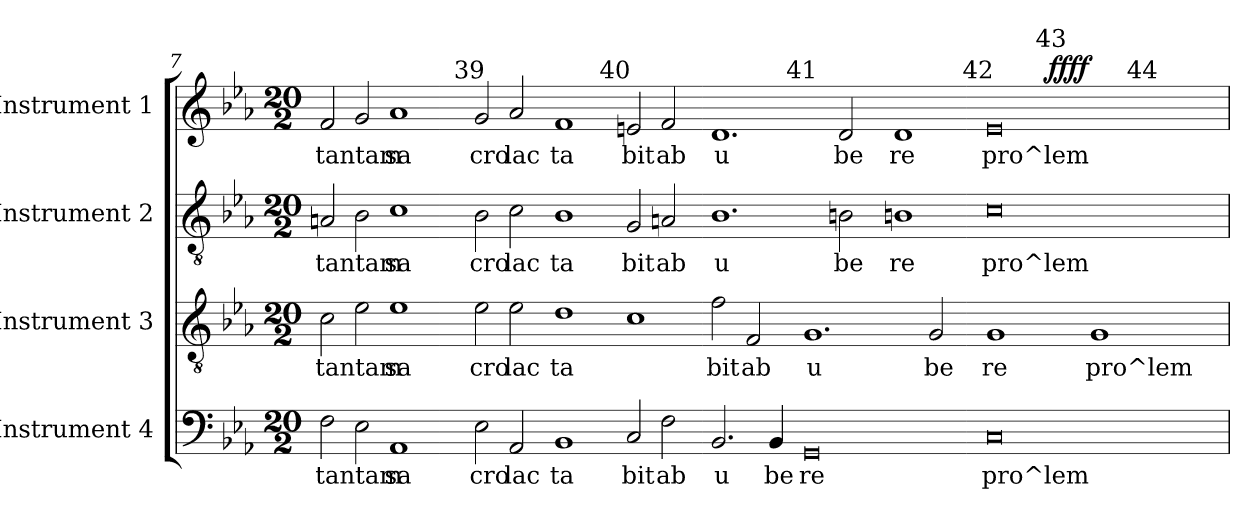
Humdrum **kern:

**kern	**text	**kern	**text	**dynam	**kern	**text	**kern	**text	**dynam
*part4	*part4	*part3	*part3	*part3	*part2	*part2	*part1	*part1	*part1
*staff4	*staff4	*staff3	*staff3	*staff3	*staff2	*staff2	*staff1	*staff1	*staff1
*I"Instrument 4	*	*I"Instrument 3	*	*	*I"Instrument 2	*	*I"Instrument 1	*	*
!!LO:PB:g=z
*clefF4	*	*clefGv2	*	*	*clefGv2	*	*clefG2	*	*
*k[b-e-a-]	*	*k[b-e-a-]	*	*	*k[b-e-a-]	*	*k[b-e-a-]	*	*
*E-:	*	*E-:	*	*	*E-:	*	*E-:	*	*
*M20/2	*	*M20/2	*	*	*M20/2	*	*M20/2	*	*
=7	=7	=7	=7	=7	=7	=7	=7	=7	=7
!	!LO:LY:b:cj	!	!LO:LY:b:cj	!	!	!LO:LY:b:cj	!	!LO:LY:b:cj	!
*	*	*^	*	*	*	*	*^	*	*
*	*	*	*	*	*	*	*	*	*^	*	*
*	*	*	*	*	*	*	*	*	*	*^	*	*
*	*	*	*	*	*	*	*	*	*	*	*^	*	*
*	*	*	*	*	*	*	*	*	*	*	*	*^	*	*
*	*	*	*	*	*	*	*	*	*	*	*	*	*^	*	*
*	*	*	*	*	*	*	*	*	*	*	*	*	*	*^	*	*
2F\	tantam	2c\	1ryy	tantam	.	2An/	tantam	2f/	1ryy	1ryy	4%15ryy	1ryy	1ryy	1ryy	1ryy	tantam	.
!	!LO:LY:b:cj	!	!	!LO:LY:b:cj	!	!	!LO:LY:b:cj	!	!	!	!	!	!	!	!	!LO:LY:b:cj	!
2E-\	.	2e-\	.	.	.	2B-\	.	2g/	.	.	.	.	.	.	.	.	.
!	!LO:LY:b:cj	!	!	!LO:LY:b:cj	!	!	!LO:LY:b:cj	!	!	!	!	!	!	!	!	!LO:LY:b:cj	!
1AA-	sa	1e-	1ryy	sa	.	1c	sa	1a-	1ryy	2ryy	.	1ryy	1ryy	1ryy	1ryy	sa	.
.	.	.	.	.	.	.	.	.	.	4ryy	.	.	.	.	.	.	.
.	.	.	.	.	.	.	.	.	.	32ryy	.	.	.	.	.	.	.
!	!	!	!	!	!	!	!	!	!	!LO:TX:a:t=39	!	!	!	!	!	!	!
.	.	.	.	.	.	.	.	.	.	1ryy	.	.	.	.	.	.	.
!	!LO:LY:b:cj	!	!	!LO:LY:b:cj	!	!	!LO:LY:b:cj	!	!	!	!	!	!	!	!	!LO:LY:b:cj	!
2E-\	cro	2e-\	1ryy	cro	.	2B-\	cro	2g/	1ryy	.	.	1ryy	1ryy	1ryy	1ryy	cro	.
!	!LO:LY:b:cj	!	!	!LO:LY:b:cj	!	!	!LO:LY:b:cj	!	!	!	!	!	!	!	!	!LO:LY:b:cj	!
2AA-/	lac	2e-\	.	lac	.	2c\	lac	2a-/	.	.	.	.	.	.	.	lac	.
.	.	.	.	.	.	.	.	.	.	1ryy	.	.	.	.	.	.	.
!	!LO:LY:b:cj	!	!	!LO:LY:b:cj	!	!	!LO:LY:b:cj	!	!	!	!	!	!	!	!	!LO:LY:b:cj	!
1BB-	ta	1d	1ryy	ta	.	1B-	ta	1f	1ryy	.	.	1ryy	1ryy	1ryy	1ryy	ta	.
!	!	!	!	!	!	!	!	!	!	!	!LO:TX:a:t=40	!	!	!	!	!	!
.	.	.	.	.	.	.	.	.	.	.	1ryy	.	.	.	.	.	.
.	.	.	.	.	.	.	.	.	.	1ryy	.	.	.	.	.	.	.
!	!LO:LY:b:cj	!	!	!LO:LY:b:cj	!	!	!LO:LY:b:cj	!	!	!	!	!	!	!	!	!LO:LY:b:cj	!
2C/	bit	1c	1ryy	.	.	2G/	bit	2en/	1ryy	.	.	1ryy	1ryy	1ryy	1ryy	bit	.
!	!LO:LY:b:cj	!	!	!	!	!	!LO:LY:b:cj	!	!	!	!	!	!	!	!	!LO:LY:b:cj	!
2F\	ab	.	.	.	.	2An/	ab	2f/	.	.	.	.	.	.	.	ab	.
.	.	.	.	.	.	.	.	.	.	.	1ryy	.	.	.	.	.	.
.	.	.	.	.	.	.	.	.	.	1ryy	.	.	.	.	.	.	.
!	!LO:LY:b:cj	!	!	!LO:LY:b:cj	!	!	!LO:LY:b:cj	!	!	!	!	!	!	!	!	!LO:LY:b:cj	!
2.BB-/	u	2f\	1ryy	bit	.	1.B-	u	1.d	1ryy	.	.	2ryy	1ryy	1ryy	1ryy	u	.
!	!	!	!	!LO:LY:b:cj	!	!	!	!	!	!	!	!	!	!	!	!	!
.	.	2F/	.	ab	.	.	.	.	.	.	.	4ryy	.	.	.	.	.
!	!LO:LY:b:cj	!	!	!	!	!	!	!	!	!	!	!	!	!	!	!	!
4BB-/	be	.	.	.	.	.	.	.	.	.	1ryy	16ryy	.	.	.	.	.
.	.	.	.	.	.	.	.	.	.	1ryy	.	.	.	.	.	.	.
.	.	.	.	.	.	.	.	.	.	.	.	64ryy	.	.	.	.	.
!	!	!	!	!	!	!	!	!	!	!	!	!LO:TX:a:t=41	!	!	!	!	!
.	.	.	.	.	.	.	.	.	.	.	.	1ryy	.	.	.	.	.
!	!LO:LY:b:cj	!	!	!LO:LY:b:cj	!	!	!	!	!	!	!	!	!	!	!	!	!
0GG	re	1.G	1ryy	u	.	.	.	.	1ryy	.	.	.	1ryy	1ryy	1ryy	.	.
!	!	!	!	!	!	!	!LO:LY:b:cj	!	!	!	!	!	!	!	!	!LO:LY:b:cj	!
.	.	.	.	.	.	2Bn\	be	2d/	.	.	.	.	.	.	.	be	.
.	.	.	.	.	.	.	.	.	.	.	1ryy	.	.	.	.	.	.
.	.	.	.	.	.	.	.	.	.	1ryy	.	.	.	.	.	.	.
.	.	.	.	.	.	.	.	.	.	.	.	1ryy	.	.	.	.	.
!	!	!	!	!	!	!	!LO:LY:b:cj	!	!	!	!	!	!	!	!	!LO:LY:b:cj	!
.	.	.	1ryy	.	.	1Bn	re	1d	1ryy	.	.	.	2ryy	1ryy	1ryy	re	.
!	!	!	!	!LO:LY:b:cj	!	!	!	!	!	!	!	!	!	!	!	!	!
.	.	2G/	.	be	.	.	.	.	.	.	.	.	4ryy	.	.	.	.
.	.	.	.	.	.	.	.	.	.	.	1ryy	.	32.ryy	.	.	.	.
.	.	.	.	.	.	.	.	.	.	1ryy	.	.	.	.	.	.	.
!	!	!	!	!	!	!	!	!	!	!	!	!	!LO:TX:a:t=42	!	!	!	!
.	.	.	.	.	.	.	.	.	.	.	.	.	1ryy	.	.	.	.
.	.	.	.	.	.	.	.	.	.	.	.	1ryy	.	.	.	.	.
!	!LO:LY:b:cj	!	!	!LO:LY:b:cj	!	!	!LO:LY:b:cj	!	!	!	!	!	!	!	!	!LO:LY:b:cj	!
0C	pro^lem	1G	1ryy	re	.	0c	pro^lem	0e	2ryy	.	.	.	.	2ryy	1ryy	pro^lem	.
.	.	.	.	.	.	.	.	.	8..ryy	.	.	.	.	16..ryy	.	.	.
!	!	!	!	!	!	!	!	!	!	!	!	!	!	!LO:TX:a:t=43	!	!	!
.	.	.	.	.	.	.	.	.	.	.	.	.	.	1ryy	.	.	.
!	!	!	!	!	!	!	!	!	!	!	!	!	!	!	!	!	!LO:DY:b
.	.	.	.	.	.	.	.	.	1ryy	.	.	.	.	.	.	.	ffff
.	.	.	.	.	.	.	.	.	.	.	1ryy	.	.	.	.	.	.
.	.	.	.	.	.	.	.	.	.	1ryy	.	.	.	.	.	.	.
.	.	.	.	.	.	.	.	.	.	.	.	.	1ryy	.	.	.	.
.	.	.	.	.	.	.	.	.	.	.	.	1ryy	.	.	.	.	.
!	!	!	!	!LO:LY:b:cj	!	!	!	!	!	!	!	!	!	!	!	!	!
.	.	1G	8...ryy	pro^lem	.	.	.	.	.	.	.	.	.	.	4ryy	.	.
!	!	!	!	!	!LO:DY:b	!	!	!	!	!	!	!	!	!	!	!	!
!	!	!	!	!	!LO:DY:n=1:b	!	!	!	!	!	!	!	!	!	!	!	!
.	.	.	2ryy	.	fz fz	.	.	.	.	.	.	.	.	.	.	.	.
.	.	.	.	.	.	.	.	.	.	.	.	.	.	.	16ryy	.	.
!	!	!	!	!	!	!	!	!	!	!	!	!	!	!	!LO:TX:a:t=44	!	!
.	.	.	.	.	.	.	.	.	.	.	.	.	.	.	2ryy	.	.
.	.	.	.	.	.	.	.	.	.	.	.	.	.	4ryy	.	.	.
.	.	.	.	.	.	.	.	.	4ryy	.	.	.	.	.	.	.	.
.	.	.	4ryy	.	.	.	.	.	.	.	.	.	.	.	.	.	.
.	.	.	.	.	.	.	.	.	.	.	4ryy	.	.	.	.	.	.
.	.	.	.	.	.	.	.	.	.	8..ryy	.	.	.	.	.	.	.
.	.	.	.	.	.	.	.	.	.	.	.	.	8ryy	.	.	.	.
.	.	.	.	.	.	.	.	.	.	.	.	.	.	.	8.ryy	.	.
.	.	.	.	.	.	.	.	.	.	.	.	8ryy	.	.	.	.	.
.	.	.	.	.	.	.	.	.	.	.	.	.	.	8ryy	.	.	.
.	.	.	.	.	.	.	.	.	.	.	.	.	16ryy	.	.	.	.
.	.	.	.	.	.	.	.	.	.	.	.	32.ryy	.	.	.	.	.
.	.	.	.	.	.	.	.	.	32ryy	.	.	.	.	.	.	.	.
.	.	.	64ryy	.	.	.	.	.	.	.	.	.	64ryy	64ryy	.	.	.
*	*	*v	*v	*	*	*	*	*v	*v	*v	*v	*v	*v	*v	*v	*	*
=	=	=	=	=	=	=	=	=	=
*-	*-	*-	*-	*-	*-	*-	*-	*-	*-
